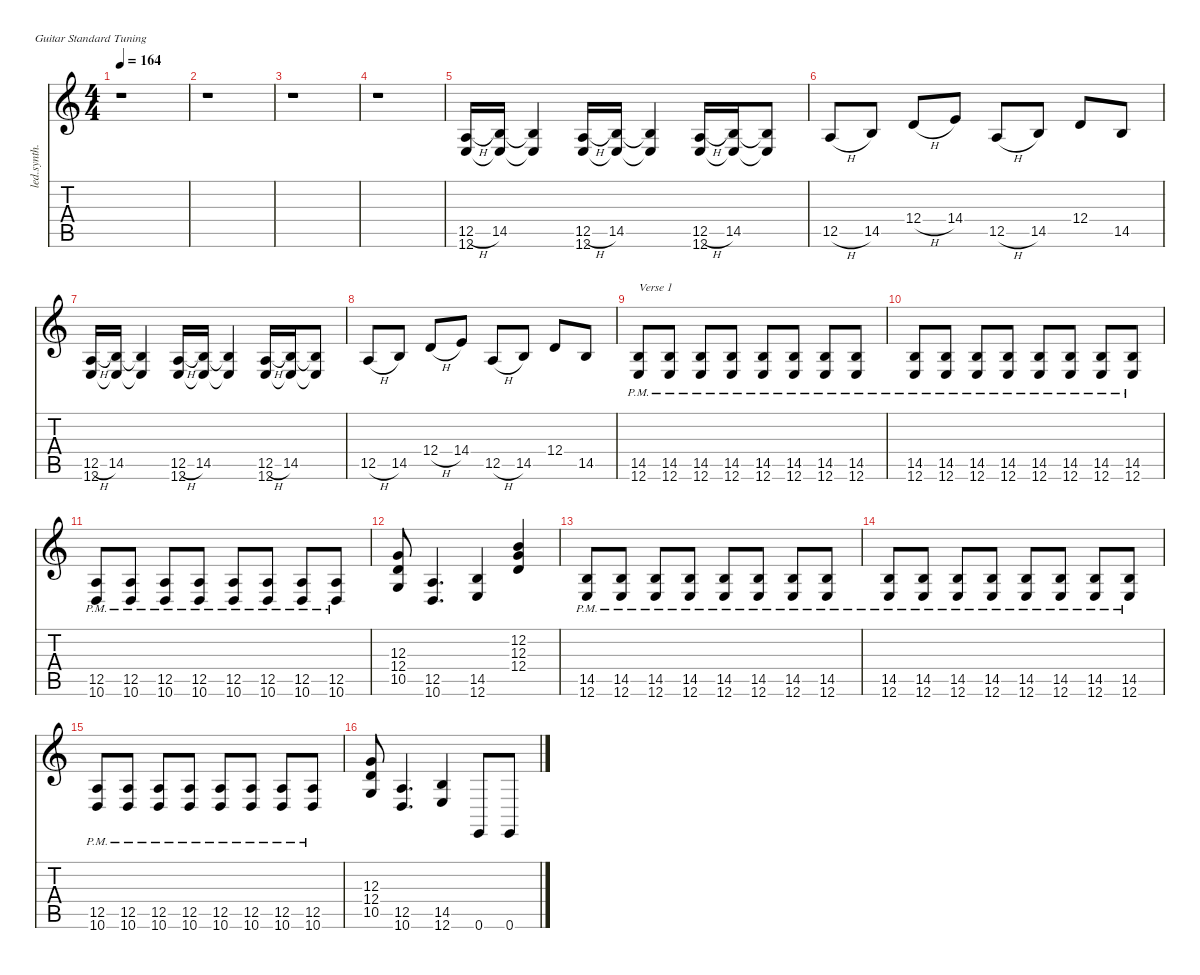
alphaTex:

\defaultSystemsLayout 4
\hideDynamics
\bracketExtendMode nobrackets
\track ("Rhythm Guitar 2" "led.synth.") {instrument lead1square}
\staff {score tabs}
\tuning (E4 B3 G3 D3 A2 E2)
\ts (4 4)
\tempo 164
\clef g2
\ks c
r.1{dy f instrument lead1square} |
r.1 |
r.1 |
r.1 |
(12.5{h} 12.6).16 (14.5 12.6{t}).16 (14.5{t} 12.6{t}).4 (12.5{h} 12.6).16 (14.5 12.6{t}).16 (14.5{t} 12.6{t}).4 (12.5{h} 12.6).16 (14.5 12.6{t}).16 (14.5{t} 12.6{t}).8 |
12.5{h}.8 14.5.8 12.4{h}.8 14.4.8 12.5{h}.8 14.5.8 12.4.8 14.5.8 |
(12.5{h} 12.6).16 (14.5 12.6{t}).16 (14.5{t} 12.6{t}).4 (12.5{h} 12.6).16 (14.5 12.6{t}).16 (14.5{t} 12.6{t}).4 (12.5{h} 12.6).16 (14.5 12.6{t}).16 (14.5{t} 12.6{t}).8 |
12.5{h}.8 14.5.8 12.4{h}.8 14.4.8 12.5{h}.8 14.5.8 12.4.8 14.5.8 |
(14.5{pm} 12.6).8{txt "Verse 1"} (14.5{pm} 12.6).8 (14.5{pm} 12.6).8 (14.5{pm} 12.6).8 (14.5{pm} 12.6).8 (14.5{pm} 12.6).8 (14.5{pm} 12.6).8 (14.5{pm} 12.6).8 |
(14.5{pm} 12.6).8 (14.5{pm} 12.6).8 (14.5{pm} 12.6).8 (14.5{pm} 12.6).8 (14.5{pm} 12.6).8 (14.5{pm} 12.6).8 (14.5{pm} 12.6).8 (14.5{pm} 12.6).8 |
(12.5{pm} 10.6).8 (12.5{pm} 10.6).8 (12.5{pm} 10.6).8 (12.5{pm} 10.6).8 (12.5{pm} 10.6).8 (12.5{pm} 10.6).8 (12.5{pm} 10.6).8 (12.5{pm} 10.6).8 |
(12.3 12.4 10.5).8 (12.5 10.6).4{d} (14.5 12.6).4 (12.2 12.3 12.4).4 |
(14.5{pm} 12.6).8 (14.5{pm} 12.6).8 (14.5{pm} 12.6).8 (14.5{pm} 12.6).8 (14.5{pm} 12.6).8 (14.5{pm} 12.6).8 (14.5{pm} 12.6).8 (14.5{pm} 12.6).8 |
(14.5{pm} 12.6).8 (14.5{pm} 12.6).8 (14.5{pm} 12.6).8 (14.5{pm} 12.6).8 (14.5{pm} 12.6).8 (14.5{pm} 12.6).8 (14.5{pm} 12.6).8 (14.5{pm} 12.6).8 |
(12.5{pm} 10.6).8 (12.5{pm} 10.6).8 (12.5{pm} 10.6).8 (12.5{pm} 10.6).8 (12.5{pm} 10.6).8 (12.5{pm} 10.6).8 (12.5{pm} 10.6).8 (12.5{pm} 10.6).8 |
(12.3 12.4 10.5).8 (12.5 10.6).4{d} (14.5 12.6).4 0.6.8 0.6.8
